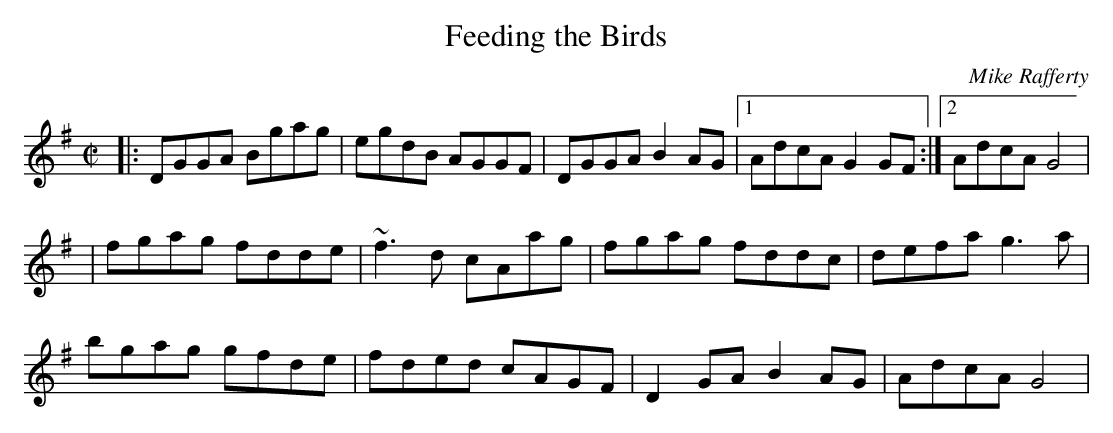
X:1
T:Feeding the Birds
C:Mike Rafferty
M:C|
K:G
|: DGGA Bgag | egdB AGGF | DGGA B2AG |1 AdcA G2GF :|2 AdcA G4 |
| fgag fdde | ~f3d cAag | fgag fddc | defa g3a |
bgag gfde | fded cAGF | D2GA B2AG | AdcA G4 |
